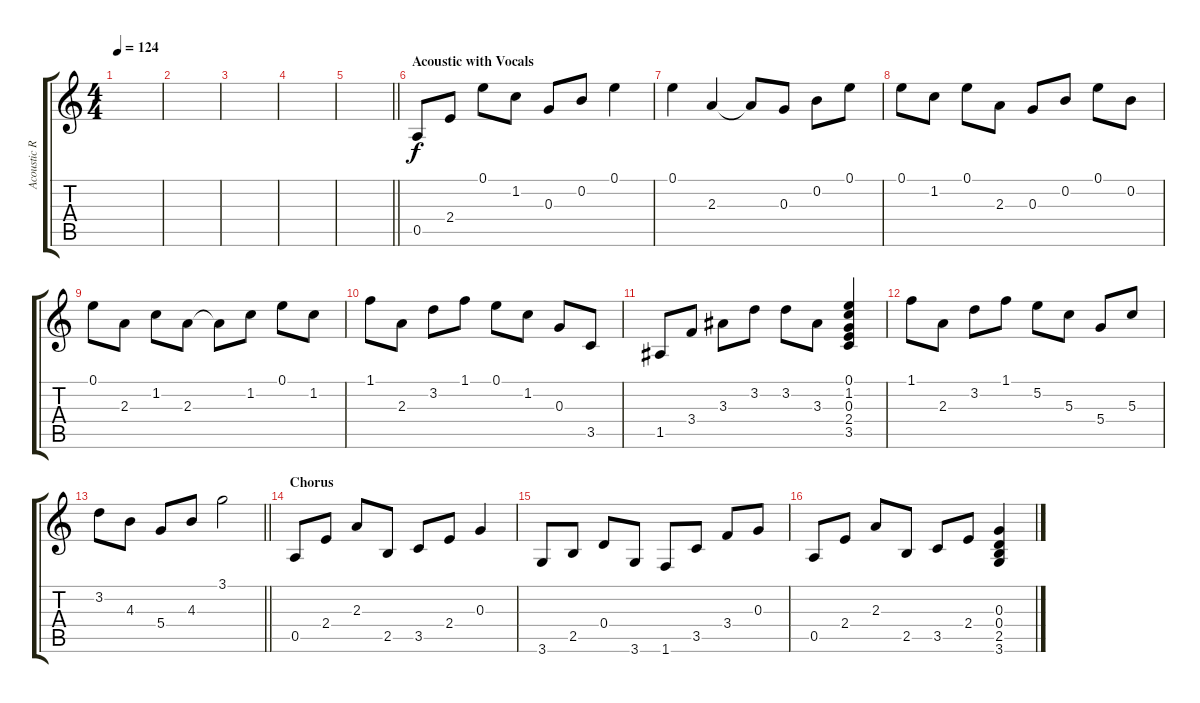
\track ("Acoustic Rhythm" "Acoustic R") {instrument acousticguitarsteel}
\staff {score tabs}
\tuning (E4 B3 G3 D3 A2 E2) {hide}
\ts (4 4)
\tempo 124
\clef g2
\ks c
|
|
|
|
\barLineRight lightlight
|
\section ("" "Acoustic with Vocals")
0.5.8 2.4.8 0.1.8 1.2.8 0.3.8 0.2.8 0.1.4 |
0.1.4 2.3.4 2.3{t}.8 0.3.8 0.2.8 0.1.8 |
0.1.8 1.2.8 0.1.8 2.3.8 0.3.8 0.2.8 0.1.8 0.2.8 |
0.1.8 2.3.8 1.2.8 2.3.8 2.3{t}.8 1.2.8 0.1.8 1.2.8 |
1.1.8 2.3.8 3.2.8 1.1.8 0.1.8 1.2.8 0.3.8 3.5.8 |
1.5.8 3.4.8 3.3.8 3.2.8 3.2.8 3.3.8 (0.1 1.2 0.3 2.4 3.5).4 |
1.1.8 2.3.8 3.2.8 1.1.8 5.2.8 5.3.8 5.4.8 5.3.8 |
\barLineRight lightlight
3.2.8 4.3.8 5.4.8 4.3.8 3.1.2 |
\section ("" "Chorus")
0.5.8 2.4.8 2.3.8 2.5.8 3.5.8 2.4.8 0.3.4 |
3.6.8 2.5.8 0.4.8 3.6.8 1.6.8 3.5.8 3.4.8 0.3.8 |
0.5.8 2.4.8 2.3.8 2.5.8 3.5.8 2.4.8 (0.3 0.4 2.5 3.6).4
